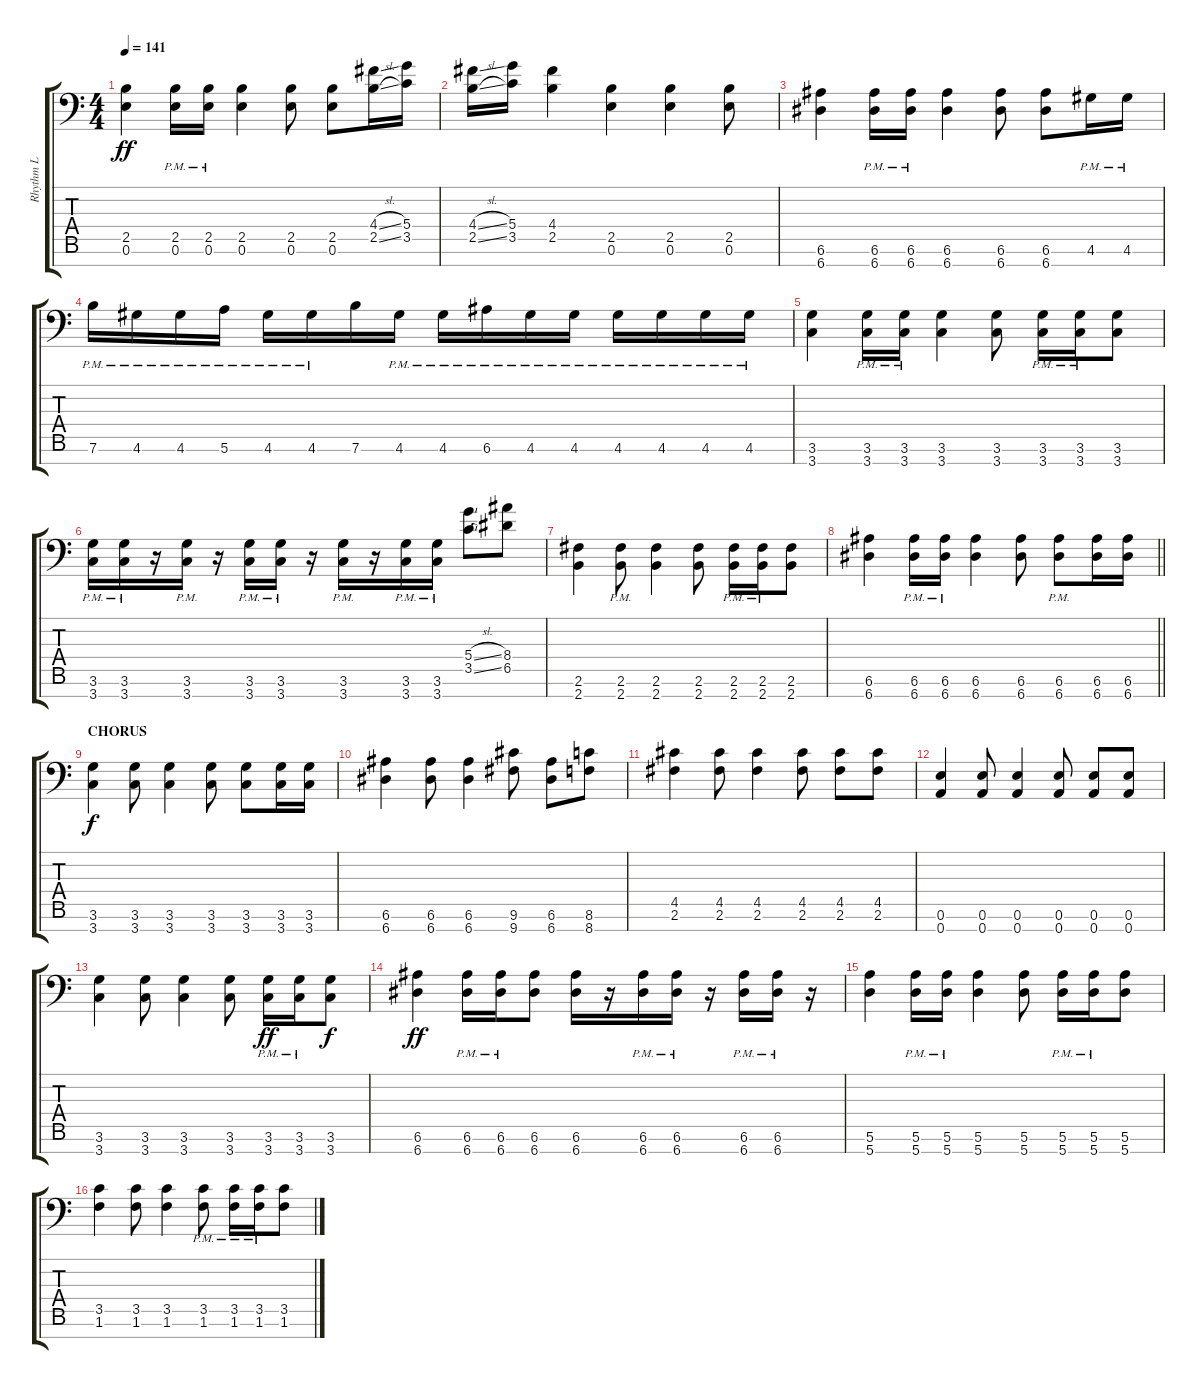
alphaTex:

\track ("Rhythm L" "Rhythm L") {instrument distortionguitar}
\staff {score tabs}
\tuning (E4 B3 G3 D3 A2 E2 A1) {hide}
\ts (4 4)
\tempo 141
\clef f4
\ks c
(2.5 0.6).4{dy ff} (2.5{pm} 0.6{pm}).16 (2.5{pm} 0.6{pm}).16 (2.5 0.6).4 (2.5 0.6).8 (2.5 0.6).8 (4.4{sl} 2.5{sl}).16 (5.4 3.5).16 |
(4.4{sl} 2.5{sl}).16 (5.4 3.5).16 (4.4 2.5).4 (2.5 0.6).4 (2.5 0.6).4 (2.5 0.6).8 |
(6.6 6.7).4 (6.6{pm} 6.7{pm}).16 (6.6{pm} 6.7{pm}).16 (6.6 6.7).4 (6.6 6.7).8 (6.6 6.7).8 4.6{pm}.16 4.6{pm}.16 |
7.6{pm}.16 4.6{pm}.16 4.6{pm}.16 5.6{pm}.16 4.6{pm}.16 4.6{pm}.16 7.6.16 4.6{pm}.16 4.6{pm}.16 6.6{pm}.16 4.6{pm}.16 4.6{pm}.16 4.6{pm}.16 4.6{pm}.16 4.6{pm}.16 4.6{pm}.16 |
(3.6 3.7).4 (3.6{pm} 3.7{pm}).16 (3.6{pm} 3.7{pm}).16 (3.6 3.7).4 (3.6 3.7).8 (3.6{pm} 3.7{pm}).16 (3.6{pm} 3.7{pm}).16 (3.6 3.7).8 |
(3.6{pm} 3.7{pm}).16 (3.6{pm} 3.7{pm}).16 r.16 (3.6{pm} 3.7{pm}).16 r.16 (3.6{pm} 3.7{pm}).16 (3.6{pm} 3.7{pm}).16 r.16 (3.6{pm} 3.7{pm}).16 r.16 (3.6{pm} 3.7{pm}).16 (3.6{pm} 3.7{pm}).16 (5.4{sl} 3.5{sl}).8 (8.4 6.5).8 |
(2.6 2.7).4 (2.6{pm} 2.7{pm}).8 (2.6 2.7).4 (2.6 2.7).8 (2.6{pm} 2.7{pm}).16 (2.6{pm} 2.7{pm}).16 (2.6 2.7).8 |
\barLineRight lightlight
(6.6 6.7).4 (6.6{pm} 6.7{pm}).16 (6.6{pm} 6.7{pm}).16 (6.6 6.7).4 (6.6 6.7).8 (6.6{pm} 6.7{pm}).8 (6.6 6.7).16 (6.6 6.7).16 |
\section ("" "CHORUS")
(3.6 3.7).4{dy f} (3.6 3.7).8 (3.6 3.7).4 (3.6 3.7).8 (3.6 3.7).8 (3.6 3.7).16 (3.6 3.7).16 |
(6.6 6.7).4 (6.6 6.7).8 (6.6 6.7).4 (9.6 9.7).8 (6.6 6.7).8 (8.6 8.7).8 |
(4.5 2.6).4 (4.5 2.6).8 (4.5 2.6).4 (4.5 2.6).8 (4.5 2.6).8 (4.5 2.6).8 |
(0.6 0.7).4 (0.6 0.7).8 (0.6 0.7).4 (0.6 0.7).8 (0.6 0.7).8 (0.6 0.7).8 |
(3.6 3.7).4 (3.6 3.7).8 (3.6 3.7).4 (3.6 3.7).8 (3.6{pm} 3.7{pm}).16{dy ff} (3.6{pm} 3.7{pm}).16 (3.6 3.7).8{dy f} |
(6.6 6.7).4{dy ff} (6.6{pm} 6.7{pm}).16 (6.6{pm} 6.7{pm}).16 (6.6 6.7).8 (6.6 6.7).16 r.16 (6.6{pm} 6.7{pm}).16 (6.6{pm} 6.7{pm}).16 r.16 (6.6{pm} 6.7{pm}).16 (6.6{pm} 6.7{pm}).16 r.16 |
(5.6 5.7).4 (5.6{pm} 5.7{pm}).16 (5.6{pm} 5.7{pm}).16 (5.6 5.7).4 (5.6 5.7).8 (5.6{pm} 5.7{pm}).16 (5.6{pm} 5.7{pm}).16 (5.6 5.7).8 |
(3.5 1.6).4 (3.5 1.6).8 (3.5 1.6).4 (3.5{pm} 1.6{pm}).8 (3.5{pm} 1.6{pm}).16 (3.5{pm} 1.6{pm}).16 (3.5 1.6).8
